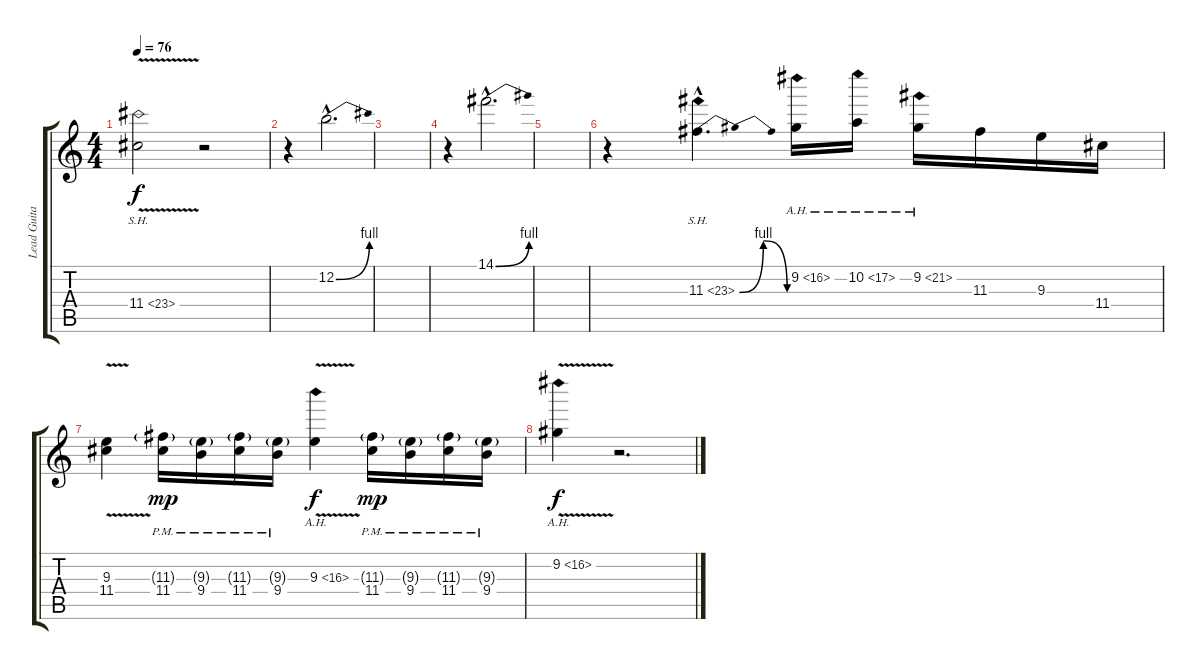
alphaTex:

\track ("Lead Guitar" "Lead Guita") {instrument overdrivenguitar}
\staff {score tabs}
\tuning (E4 B3 G3 D3 A2 E2) {hide}
\ts (4 4)
\tempo 76
\clef g2
\ks c
11.4{sh 12 v}.2{dy f} r.2 |
r.4 12.2{be (bend 0 0 60 4) hac}.2{d} |
|
r.4 14.1{be (bend 0 0 60 4) hac}.2{d} |
|
r.4 11.3{be (bendrelease 0 0 11 4 45 4 60 0) sh 12 hac}.4{d} 9.2{ah 7}.16 10.2{ah 7}.16 9.2{ah 12}.16 11.3.16 9.3.16 11.4.16 |
(9.3{v} 11.4{v}).4 (11.3{g pm} 11.4{pm}).16{dy mp} (9.3{g pm} 9.4{pm}).16 (11.3{g pm} 11.4{pm}).16 (9.3{g pm} 9.4{pm}).16 9.3{ah 7 v}.4{dy f} (11.3{g pm} 11.4{pm}).16{dy mp} (9.3{g pm} 9.4{pm}).16 (11.3{g pm} 11.4{pm}).16 (9.3{g pm} 9.4{pm}).16 |
9.2{ah 7 v}.4{dy f} r.2{d}
